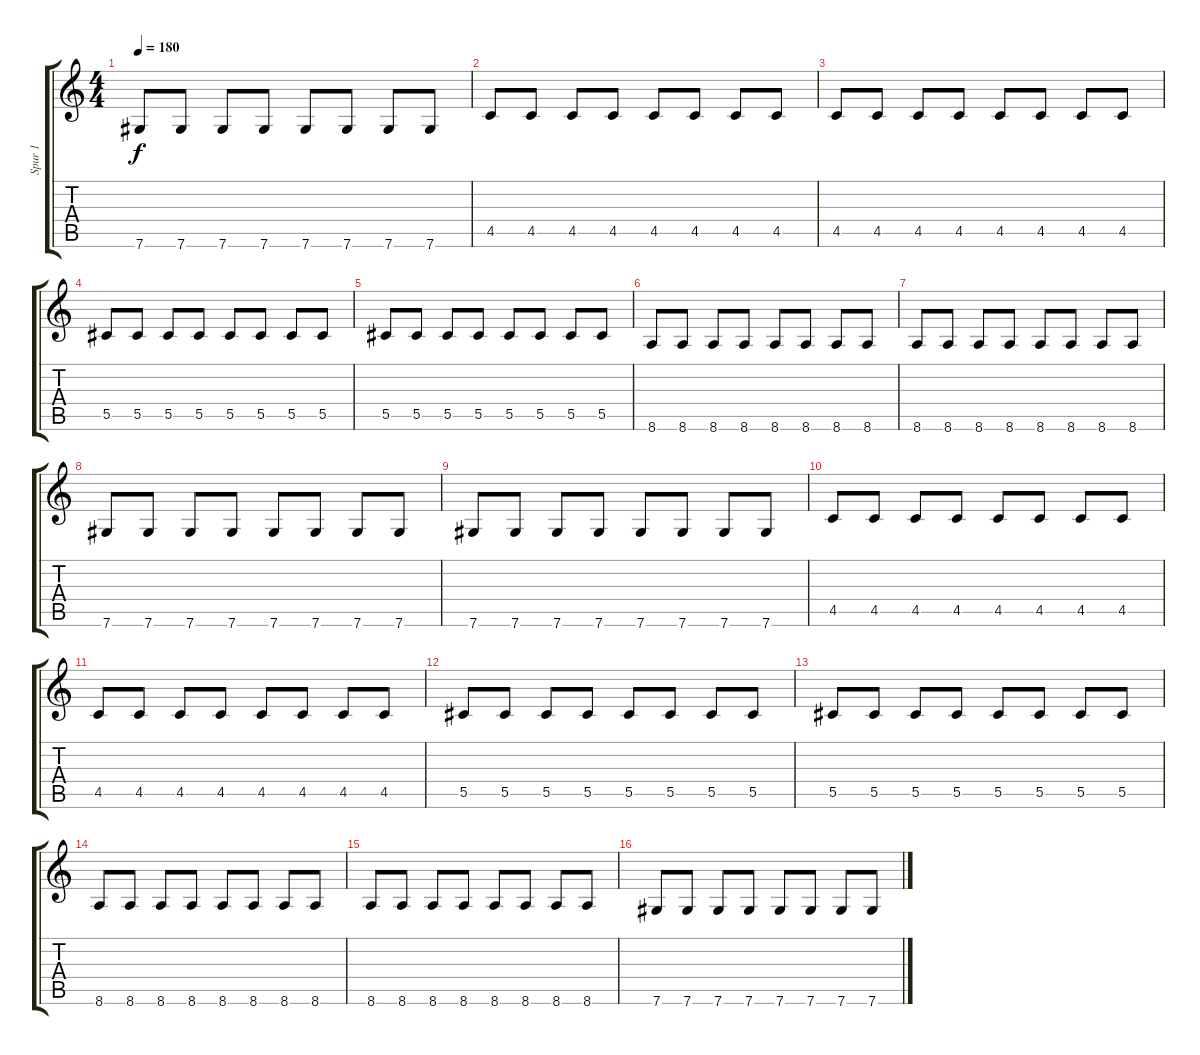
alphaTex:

\track ("Spur 1" "Spur 1") {instrument electricbassfinger}
\staff {score tabs}
\tuning (Eb4 Bb3 Gb3 Db3 Ab2 Db2) {hide}
\ts (4 4)
\tempo 180
\clef g2
\ks c
7.6.8{dy f} 7.6.8 7.6.8 7.6.8 7.6.8 7.6.8 7.6.8 7.6.8 |
4.5.8 4.5.8 4.5.8 4.5.8 4.5.8 4.5.8 4.5.8 4.5.8 |
4.5.8 4.5.8 4.5.8 4.5.8 4.5.8 4.5.8 4.5.8 4.5.8 |
5.5.8 5.5.8 5.5.8 5.5.8 5.5.8 5.5.8 5.5.8 5.5.8 |
5.5.8 5.5.8 5.5.8 5.5.8 5.5.8 5.5.8 5.5.8 5.5.8 |
8.6.8 8.6.8 8.6.8 8.6.8 8.6.8 8.6.8 8.6.8 8.6.8 |
8.6.8 8.6.8 8.6.8 8.6.8 8.6.8 8.6.8 8.6.8 8.6.8 |
7.6.8 7.6.8 7.6.8 7.6.8 7.6.8 7.6.8 7.6.8 7.6.8 |
7.6.8 7.6.8 7.6.8 7.6.8 7.6.8 7.6.8 7.6.8 7.6.8 |
4.5.8 4.5.8 4.5.8 4.5.8 4.5.8 4.5.8 4.5.8 4.5.8 |
4.5.8 4.5.8 4.5.8 4.5.8 4.5.8 4.5.8 4.5.8 4.5.8 |
5.5.8 5.5.8 5.5.8 5.5.8 5.5.8 5.5.8 5.5.8 5.5.8 |
5.5.8 5.5.8 5.5.8 5.5.8 5.5.8 5.5.8 5.5.8 5.5.8 |
8.6.8 8.6.8 8.6.8 8.6.8 8.6.8 8.6.8 8.6.8 8.6.8 |
8.6.8 8.6.8 8.6.8 8.6.8 8.6.8 8.6.8 8.6.8 8.6.8 |
7.6.8 7.6.8 7.6.8 7.6.8 7.6.8 7.6.8 7.6.8 7.6.8
